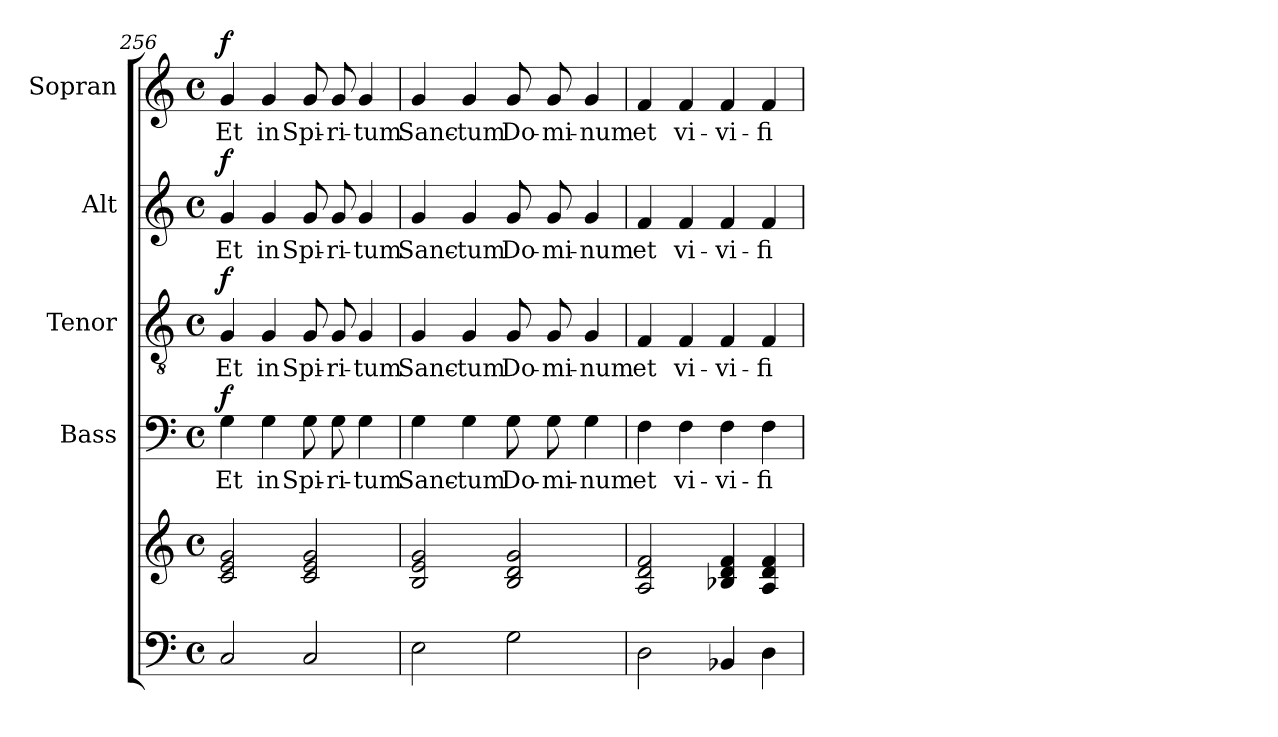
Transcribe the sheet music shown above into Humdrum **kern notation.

**kern	**kern	**kern	**text	**dynam	**kern	**text	**dynam	**kern	**text	**dynam	**kern	**text	**dynam
*part5	*part5	*part4	*part4	*part4	*part3	*part3	*part3	*part2	*part2	*part2	*part1	*part1	*part1
*staff6	*staff5	*staff4	*staff4	*staff4	*staff3	*staff3	*staff3	*staff2	*staff2	*staff2	*staff1	*staff1	*staff1
*	*	*I"Bass	*	*	*I"Tenor	*	*	*I"Alt	*	*	*I"Sopran	*	*
*	*	*I'B.	*	*	*I'T.	*	*	*I'A.	*	*	*I'S.	*	*
*clefF4	*clefG2	*clefF4	*	*	*clefGv2	*	*	*clefG2	*	*	*clefG2	*	*
*k[]	*k[]	*k[]	*	*	*k[]	*	*	*k[]	*	*	*k[]	*	*
*C:	*C:	*C:	*	*	*C:	*	*	*C:	*	*	*C:	*	*
*M4/4	*M4/4	*M4/4	*	*	*M4/4	*	*	*M4/4	*	*	*M4/4	*	*
*met(c)	*met(c)	*met(c)	*	*	*met(c)	*	*	*met(c)	*	*	*met(c)	*	*
=256	=256	=256	=256	=256	=256	=256	=256	=256	=256	=256	=256	=256	=256
!	!	!	!LO:LY:b	!LO:DY:a	!	!LO:LY:b	!LO:DY:a	!	!LO:LY:b	!LO:DY:a	!	!LO:LY:b	!LO:DY:a
2C/	2c/ 2e/ 2g/	4G\	Et	f	4G/	Et	f	4g/	Et	f	4g/	Et	f
!	!	!	!LO:LY:b	!	!	!LO:LY:b	!	!	!LO:LY:b	!	!	!LO:LY:b	!
.	.	4G\	in	.	4G/	in	.	4g/	in	.	4g/	in	.
!	!	!	!LO:LY:b	!	!	!LO:LY:b	!	!	!LO:LY:b	!	!	!LO:LY:b	!
2C/	2c/ 2e/ 2g/	8G\	Spi-	.	8G/	Spi-	.	8g/	Spi-	.	8g/	Spi-	.
!	!	!	!LO:LY:b	!	!	!LO:LY:b	!	!	!LO:LY:b	!	!	!LO:LY:b	!
.	.	8G\	-ri-	.	8G/	-ri-	.	8g/	-ri-	.	8g/	-ri-	.
!	!	!	!LO:LY:b	!	!	!LO:LY:b	!	!	!LO:LY:b	!	!	!LO:LY:b	!
.	.	4G\	-tum	.	4G/	-tum	.	4g/	-tum	.	4g/	-tum	.
!!LO:LB:g=z
=257	=257	=257	=257	=257	=257	=257	=257	=257	=257	=257	=257	=257	=257
!	!	!	!LO:LY:b	!	!	!LO:LY:b	!	!	!LO:LY:b	!	!	!LO:LY:b	!
2E\	2B/ 2e/ 2g/	4G\	Sanc-	.	4G/	Sanc-	.	4g/	Sanc-	.	4g/	Sanc-	.
!	!	!	!LO:LY:b	!	!	!LO:LY:b	!	!	!LO:LY:b	!	!	!LO:LY:b	!
.	.	4G\	-tum	.	4G/	-tum	.	4g/	-tum	.	4g/	-tum	.
!	!	!	!LO:LY:b	!	!	!LO:LY:b	!	!	!LO:LY:b	!	!	!LO:LY:b	!
2G\	2B/ 2d/ 2g/	8G\	Do-	.	8G/	Do-	.	8g/	Do-	.	8g/	Do-	.
!	!	!	!LO:LY:b	!	!	!LO:LY:b	!	!	!LO:LY:b	!	!	!LO:LY:b	!
.	.	8G\	-mi-	.	8G/	-mi-	.	8g/	-mi-	.	8g/	-mi-	.
!	!	!	!LO:LY:b	!	!	!LO:LY:b	!	!	!LO:LY:b	!	!	!LO:LY:b	!
.	.	4G\	-num	.	4G/	-num	.	4g/	-num	.	4g/	-num	.
=258	=258	=258	=258	=258	=258	=258	=258	=258	=258	=258	=258	=258	=258
!	!	!	!LO:LY:b	!	!	!LO:LY:b	!	!	!LO:LY:b	!	!	!LO:LY:b	!
2D\	2A/ 2d/ 2f/	4F\	et	.	4F/	et	.	4f/	et	.	4f/	et	.
!	!	!	!LO:LY:b	!	!	!LO:LY:b	!	!	!LO:LY:b	!	!	!LO:LY:b	!
.	.	4F\	vi-	.	4F/	vi-	.	4f/	vi-	.	4f/	vi-	.
!	!	!	!LO:LY:b	!	!	!LO:LY:b	!	!	!LO:LY:b	!	!	!LO:LY:b	!
4BB-X/	4B-X/ 4d/ 4f/	4F\	-vi-	.	4F/	-vi-	.	4f/	-vi-	.	4f/	-vi-	.
!	!	!	!LO:LY:b	!	!	!LO:LY:b	!	!	!LO:LY:b	!	!	!LO:LY:b	!
4D\	4A/ 4d/ 4f/	4F\	-fi-	.	4F/	-fi-	.	4f/	-fi-	.	4f/	-fi-	.
=	=	=	=	=	=	=	=	=	=	=	=	=	=
*-	*-	*-	*-	*-	*-	*-	*-	*-	*-	*-	*-	*-	*-
